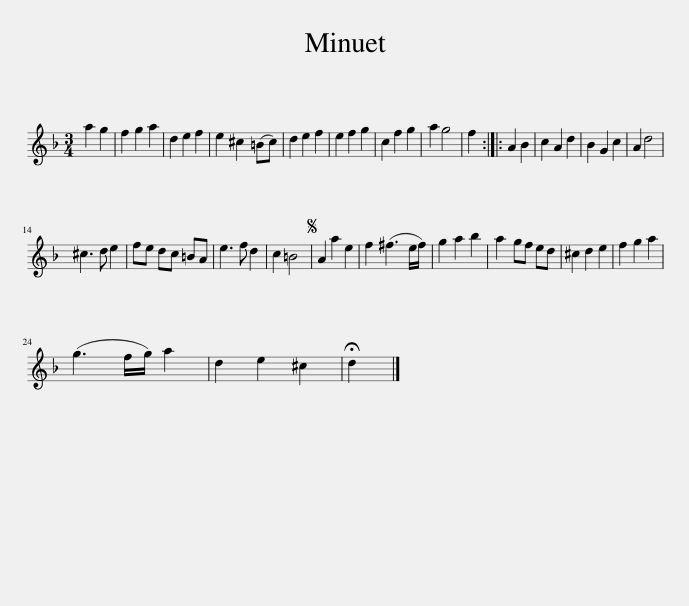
X:1
L:1/8
M:3/4
I:linebreak $
K:Dmin
V:1 treble
V:1
 a2 g2 | f2 g2 a2 | d2 e2 f2 | e2 ^c2 (=Bc) | d2 e2 f2 | %5
 e2 f2 g2 | c2 f2 g2 | a2 g4 | f2 :: A2 B2 | %10
 c2 A2 d2 | B2 G2 c2 | A2 d4 |$ ^c3 d e2 | fe dc =BA | %15
 e3 f d2 | c2 =B4 |S A2 a2 e2 | f2 (^f3 e/f/) | g2 a2 b2 | %20
 a2 gf ed | ^c2 d2 e2 | f2 g2 a2 |$ (g3 f/g/) a2 | d2 e2 ^c2 | %25
 !fermata!d2 |] %26
